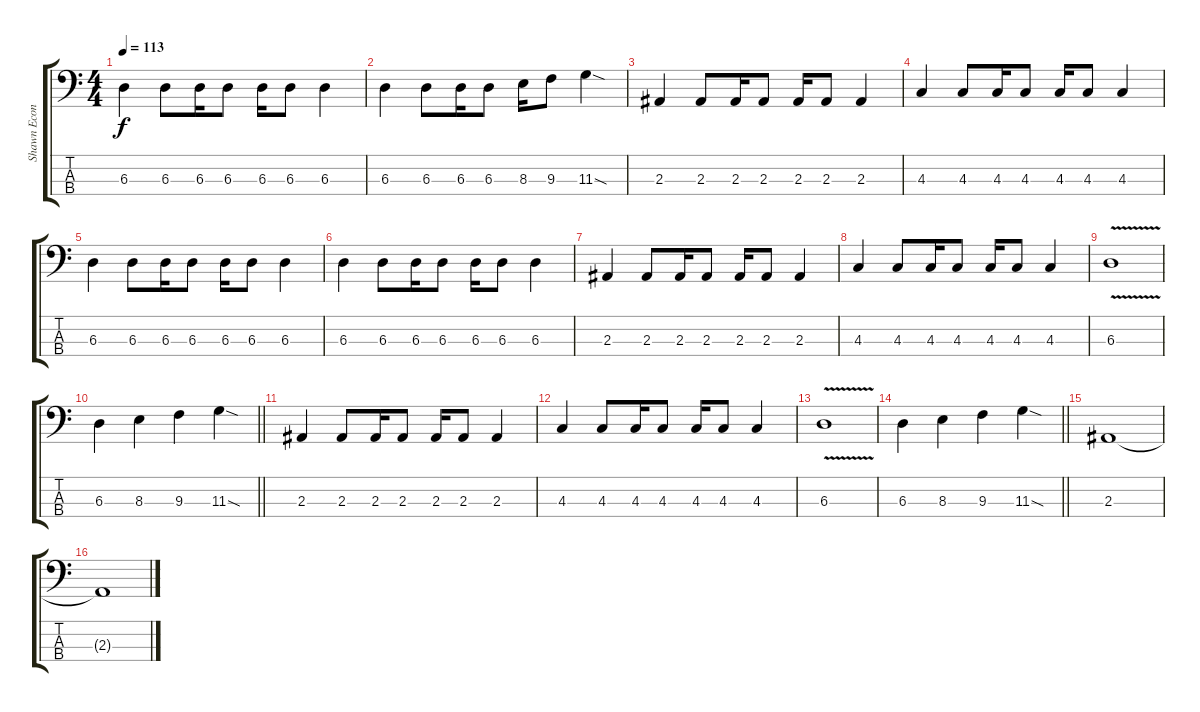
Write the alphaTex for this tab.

\track ("Shawn Economaki" "Shawn Econ") {instrument electricbassfinger}
\staff {score tabs}
\tuning (Gb2 Db2 Ab1 Eb1) {hide}
\ts (4 4)
\tempo 113
\clef f4
\ks c
6.3.4{dy f} 6.3.8 6.3.16 6.3.8 6.3.16 6.3.8 6.3.4 |
6.3.4 6.3.8 6.3.16 6.3.8 8.3.16 9.3.8 11.3{sod}.4 |
2.3.4 2.3.8 2.3.16 2.3.8 2.3.16 2.3.8 2.3.4 |
4.3.4 4.3.8 4.3.16 4.3.8 4.3.16 4.3.8 4.3.4 |
6.3.4 6.3.8 6.3.16 6.3.8 6.3.16 6.3.8 6.3.4 |
6.3.4 6.3.8 6.3.16 6.3.8 6.3.16 6.3.8 6.3.4 |
2.3.4 2.3.8 2.3.16 2.3.8 2.3.16 2.3.8 2.3.4 |
4.3.4 4.3.8 4.3.16 4.3.8 4.3.16 4.3.8 4.3.4 |
6.3{v}.1 |
\barLineRight lightlight
6.3.4 8.3.4 9.3.4 11.3{sod}.4 |
2.3.4 2.3.8 2.3.16 2.3.8 2.3.16 2.3.8 2.3.4 |
4.3.4 4.3.8 4.3.16 4.3.8 4.3.16 4.3.8 4.3.4 |
6.3{v}.1 |
\barLineRight lightlight
6.3.4 8.3.4 9.3.4 11.3{sod}.4 |
2.3.1 |
2.3{t}.1{volume 0}
